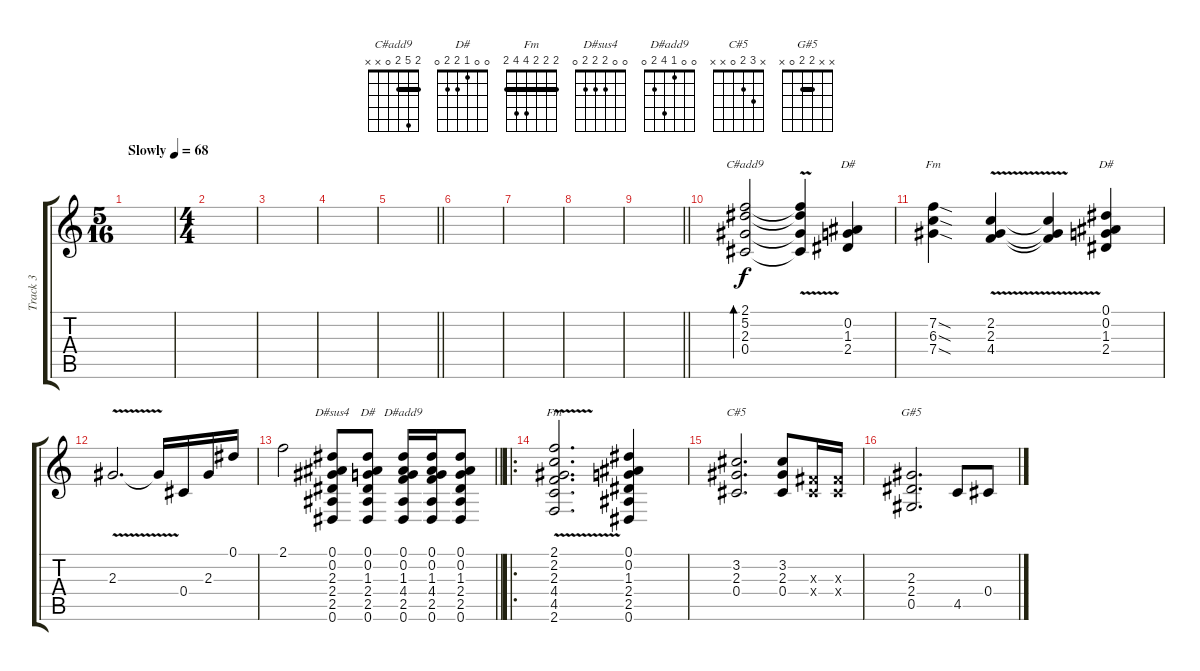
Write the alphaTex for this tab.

\track ("Track 3" "Track 3") {instrument electricguitarclean}
\staff {score tabs}
\tuning (Eb4 Bb3 Gb3 Db3 Ab2 Eb2) {hide}
\chord ("C#add9" 2 5 2 0 x x) {barre 2}
\chord ("D#" x 0 1 2 x x)
\chord ("Fm" x 7 6 7 x x) {firstfret 6}
\chord ("D#" 0 0 1 2 x x)
\chord ("D#sus4" 0 0 2 2 2 0)
\chord ("D#" 0 0 1 2 2 0)
\chord ("D#add9" 0 0 1 4 2 0)
\chord ("Fm" 2 2 2 4 4 2) {barre 2}
\chord ("C#5" x 3 2 0 x x)
\chord ("G#5" x x 2 2 0 x) {barre 2}
\ts (5 16)
\tempo (68 "Slowly")
\clef g2
\ks c
|
\ts (4 4)
|
|
|
\barLineRight lightlight
|
|
|
|
\barLineRight lightlight
|
(2.1 5.2 2.3 0.4).2{bd 60 ch "C#add9"} (2.1{v t} 5.2{v t} 2.3{v t} 0.4{v t}).4 (0.2 1.3 2.4).4{ch "D#"} |
(7.2{sod} 6.3{sod} 7.4{sod}).4{ch "Fm"} (2.2{v} 2.3{v} 4.4{v}).4 (2.2{t} 2.3{t} 4.4{t}).4 (0.1 0.2 1.3 2.4).4{ch "D#"} |
2.3{v}.2{d} 2.3{t}.16 0.4.16 2.3.16 0.1.16 |
\barLineRight lightlight
2.1.2 (0.1 0.2 2.3 2.4 2.5 0.6).8{ch "D#sus4"} (0.1 0.2 1.3 2.4 2.5 0.6).8{ch "D#"} (0.1 0.2 1.3 4.4 2.5 0.6).16{ch "D#add9"} (0.1 0.2 1.3 4.4 2.5 0.6).16 (0.1 0.2 1.3 2.4 2.5 0.6).8 |
\ro
(2.1{v} 2.2{v} 2.3{v} 4.4{v} 4.5{v} 2.6{v}).2{d ch "Fm"} (0.1 0.2 1.3 2.4 2.5 0.6).4 |
(3.2 2.3 0.4).2{d ch "C#5"} (3.2 2.3 0.4).8 (0.3{x} 0.4{x}).16 (0.3{x} 0.4{x}).16 |
(2.3 2.4 0.5).2{d ch "G#5"} 4.5.8 0.4.8
